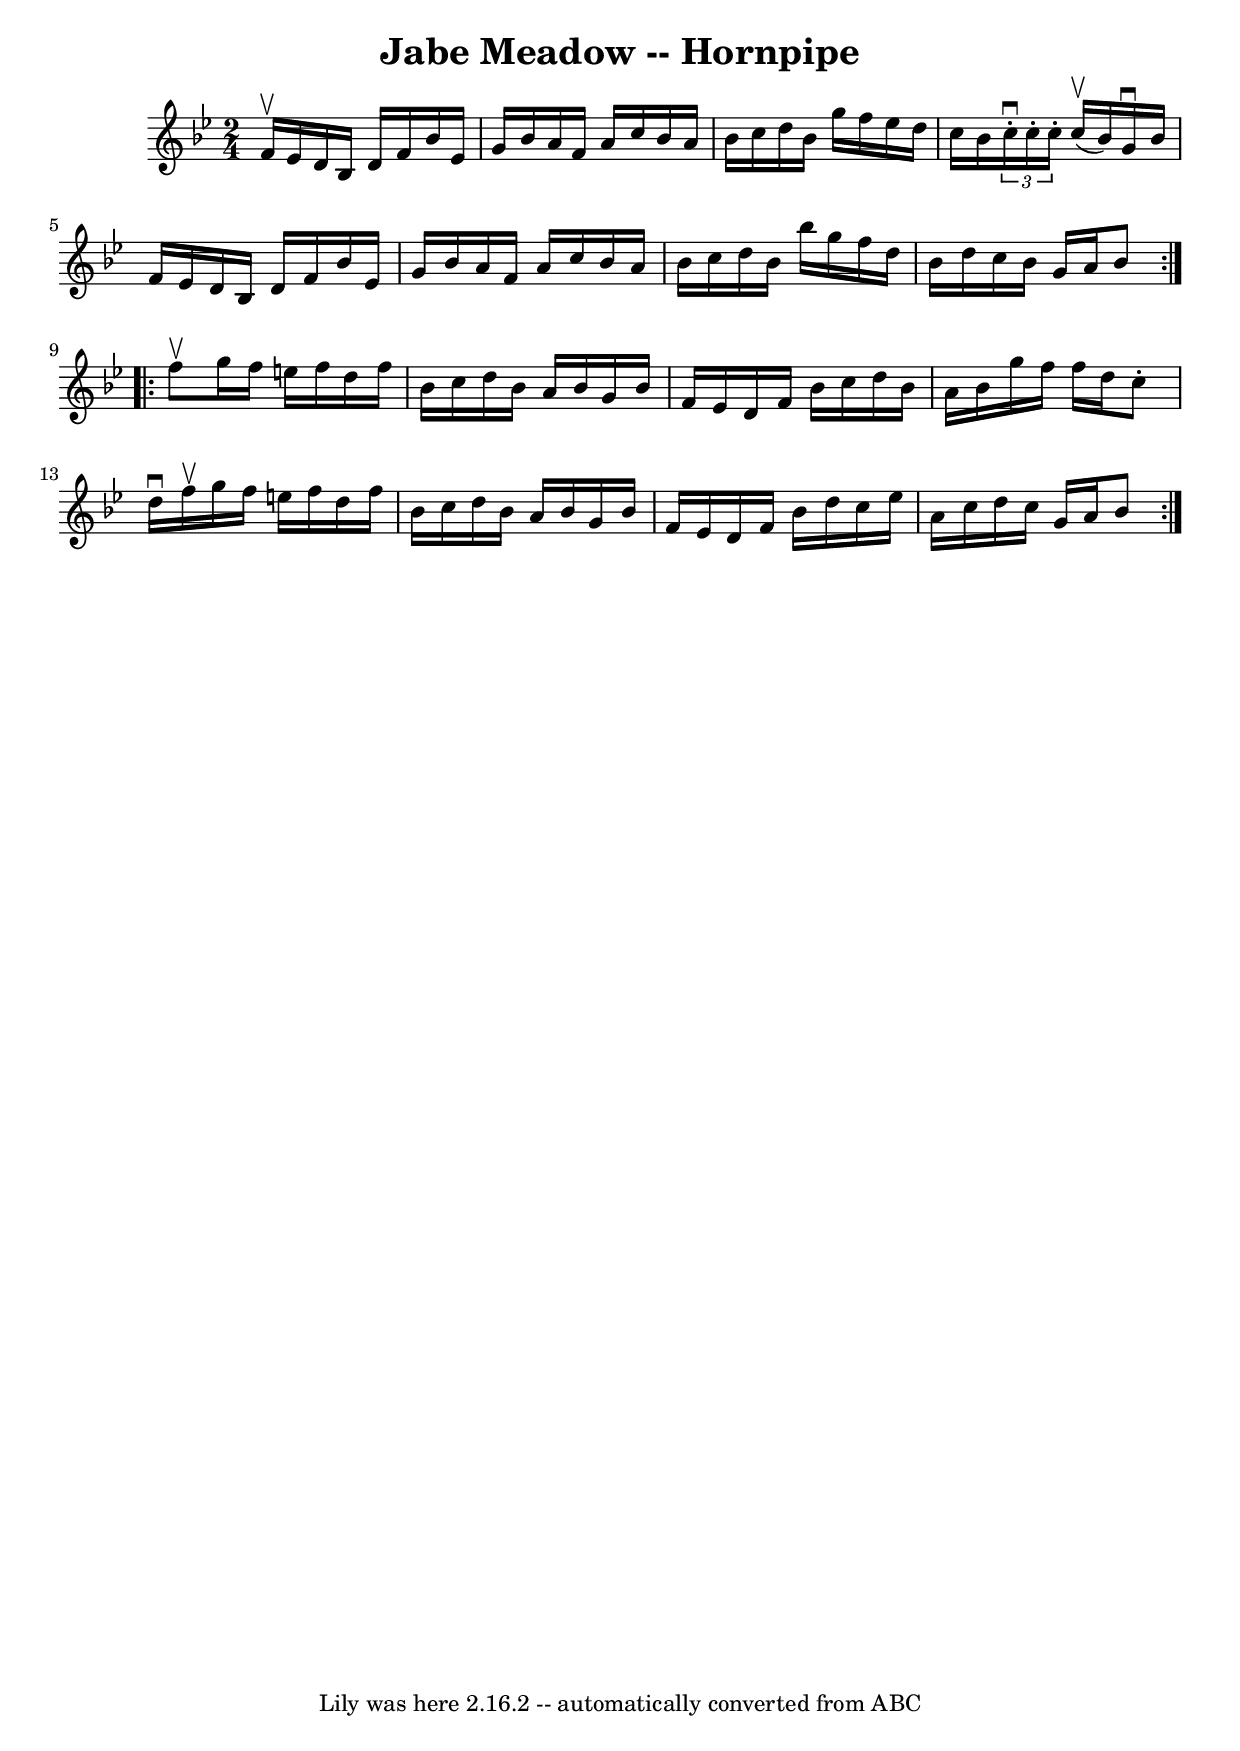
\version "2.16.2"
\include "Mammoth.ily"
\header {
  %% book = "Cole's 1000 Fiddle Tunes"
  crossRefNumber = "1"
  footnotes = ""
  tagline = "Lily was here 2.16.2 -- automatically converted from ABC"
  title = "Jabe Meadow -- Hornpipe"

}
voicedefault =  {



  \repeat volta 2 {

    \time 2/4 
    \key bes \major f'16^\upbow ees'16  |
    d'16 bes16    
    d'16 f'16 bes'16 ees'16 g'16 bes'16  |
    a'16 f'16    
    a'16 c''16 bes'16 a'16 bes'16 c''16  |
    d''16 bes'16  
    g''16 f''16 ees''16 d''16 c''16 bes'16  |
    \times 2/3 {  
      c''16^\downbow-. c''16 -. c''16 -. 
    } c''16 (^\upbow bes'16)   
    g'16^\downbow bes'16 f'16 ees'16  |
    d'16 bes16 d'16   
    f'16 bes'16 ees'16 g'16 bes'16  |
    a'16 f'16 a'16    
    c''16 bes'16 a'16 bes'16 c''16  |
    d''16 bes'16    
    bes''16 g''16 f''16 d''16 bes'16 d''16  |
    c''16    
    bes'16 g'16 a'16 bes'8  
  }     
  \repeat volta 2 {
    f''8^\upbow 
    |
    g''16 f''16 e''16 f''16 d''16 f''16 bes'16    
    c''16  |
    d''16 bes'16 a'16 bes'16 g'16 bes'16 f'16   
    ees'16  |
    d'16 f'16 bes'16 c''16 d''16 bes'16 a'16  
    bes'16  |
    g''16 f''16 f''16 d''16 c''8 -. d''16 
    ^\downbow f''16^\upbow |
    g''16 f''16 e''16 f''16    
    d''16 f''16 bes'16 c''16  |
    d''16 bes'16 a'16 bes'16 
    g'16 bes'16 f'16 ees'16  |
    d'16 f'16 bes'16 d''16 
    c''16 ees''16 a'16 c''16  |
    d''16 c''16 g'16 a'16 
    bes'8  
  }   

}

\score{
  <<

    \context Staff="default"
    {
      \voicedefault 
      
    }

  >>
  \layout {
    
  }
  \midi {
  }

}
